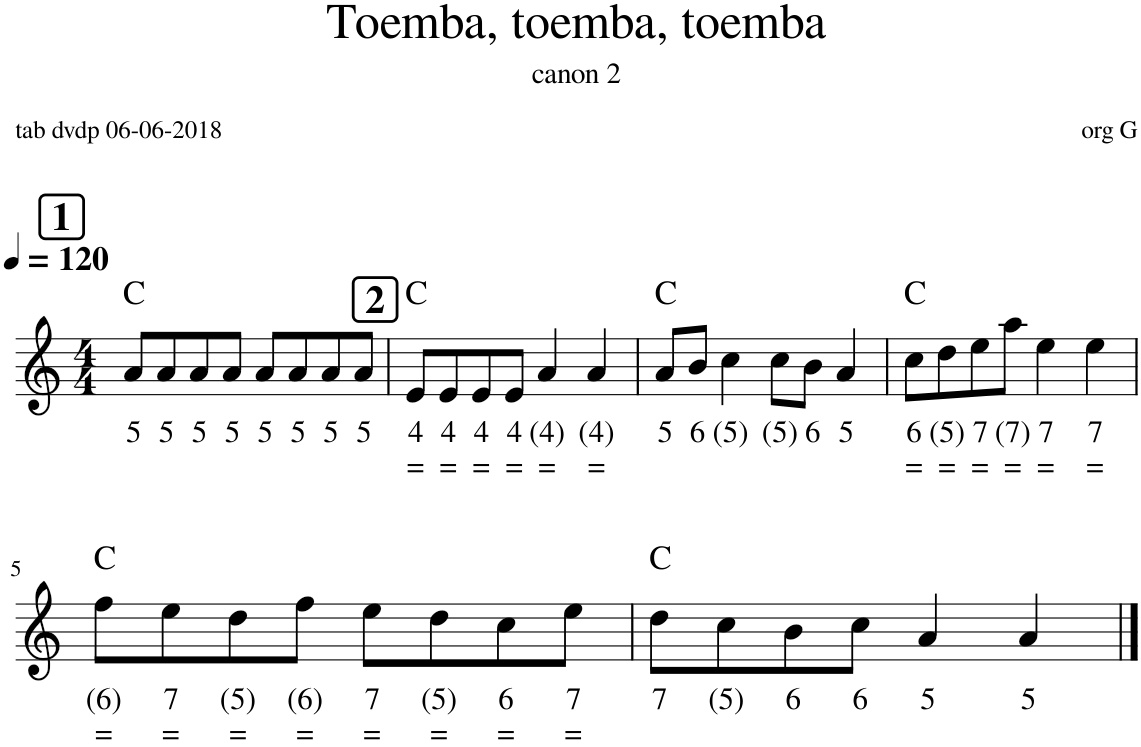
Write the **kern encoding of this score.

**kern	**text	**text	**harte
*part1	*part1	*part1	*part1
*staff1	*staff1	*staff1	*
*I"Piano, Voice	*	*	*
*clefG2	*	*	*
*k[]	*	*	*
*M4/4	*	*	*
*MM120	*	*	*
!!LO:REH:place=s1:a:B:cj:fs=14:t=1
=1	=1	=1	=1
!	!LO:LY:b	!	!
8a/L	5	.	C:maj
!	!LO:LY:b	!	!
8a/	5	.	.
!	!LO:LY:b	!	!
8a/	5	.	.
!	!LO:LY:b	!	!
8a/J	5	.	.
!	!LO:LY:b	!	!
8a/L	5	.	.
!	!LO:LY:b	!	!
8a/	5	.	.
!	!LO:LY:b	!	!
8a/	5	.	.
!	!LO:LY:b	!	!
8a/J	5	.	.
!!LO:REH:place=s1:a:B:cj:fs=14:t=2
=2	=2	=2	=2
!	!LO:LY:b	!LO:LY:b	!
8e/L	4	=	C:maj
!	!LO:LY:b	!LO:LY:b	!
8e/	4	=	.
!	!LO:LY:b	!LO:LY:b	!
8e/	4	=	.
!	!LO:LY:b	!LO:LY:b	!
8e/J	4	=	.
!	!LO:LY:b	!LO:LY:b	!
4a/	(4)	=	.
!	!LO:LY:b	!LO:LY:b	!
4a/	(4)	=	.
=3	=3	=3	=3
!	!LO:LY:b	!	!
8a/L	5	.	C:maj
!	!LO:LY:b	!	!
8b/J	6	.	.
!	!LO:LY:b	!	!
4cc\	(5)	.	.
!	!LO:LY:b	!	!
8cc\L	(5)	.	.
!	!LO:LY:b	!	!
8b\J	6	.	.
!	!LO:LY:b	!	!
4a/	5	.	.
=4	=4	=4	=4
!	!LO:LY:b	!LO:LY:b	!
8cc\L	6	=	C:maj
!	!LO:LY:b	!LO:LY:b	!
8dd\	(5)	=	.
!	!LO:LY:b	!LO:LY:b	!
8ee\	7	=	.
!	!LO:LY:b	!LO:LY:b	!
8aa\J	(7)	=	.
!	!LO:LY:b	!LO:LY:b	!
4ee\	7	=	.
!	!LO:LY:b	!LO:LY:b	!
4ee\	7	=	.
!!LO:LB:g=z
=5	=5	=5	=5
!	!LO:LY:b	!LO:LY:b	!
8ff\L	(6)	=	C:maj
!	!LO:LY:b	!LO:LY:b	!
8ee\	7	=	.
!	!LO:LY:b	!LO:LY:b	!
8dd\	(5)	=	.
!	!LO:LY:b	!LO:LY:b	!
8ff\J	(6)	=	.
!	!LO:LY:b	!LO:LY:b	!
8ee\L	7	=	.
!	!LO:LY:b	!LO:LY:b	!
8dd\	(5)	=	.
!	!LO:LY:b	!LO:LY:b	!
8cc\	6	=	.
!	!LO:LY:b	!LO:LY:b	!
8ee\J	7	=	.
=6	=6	=6	=6
!	!LO:LY:b	!	!
8dd\L	7	.	C:maj
!	!LO:LY:b	!	!
8cc\	(5)	.	.
!	!LO:LY:b	!	!
8b\	6	.	.
!	!LO:LY:b	!	!
8cc\J	6	.	.
!	!LO:LY:b	!	!
4a/	5	.	.
!	!LO:LY:b	!	!
4a/	5	.	.
==	==	==	==
*-	*-	*-	*-
